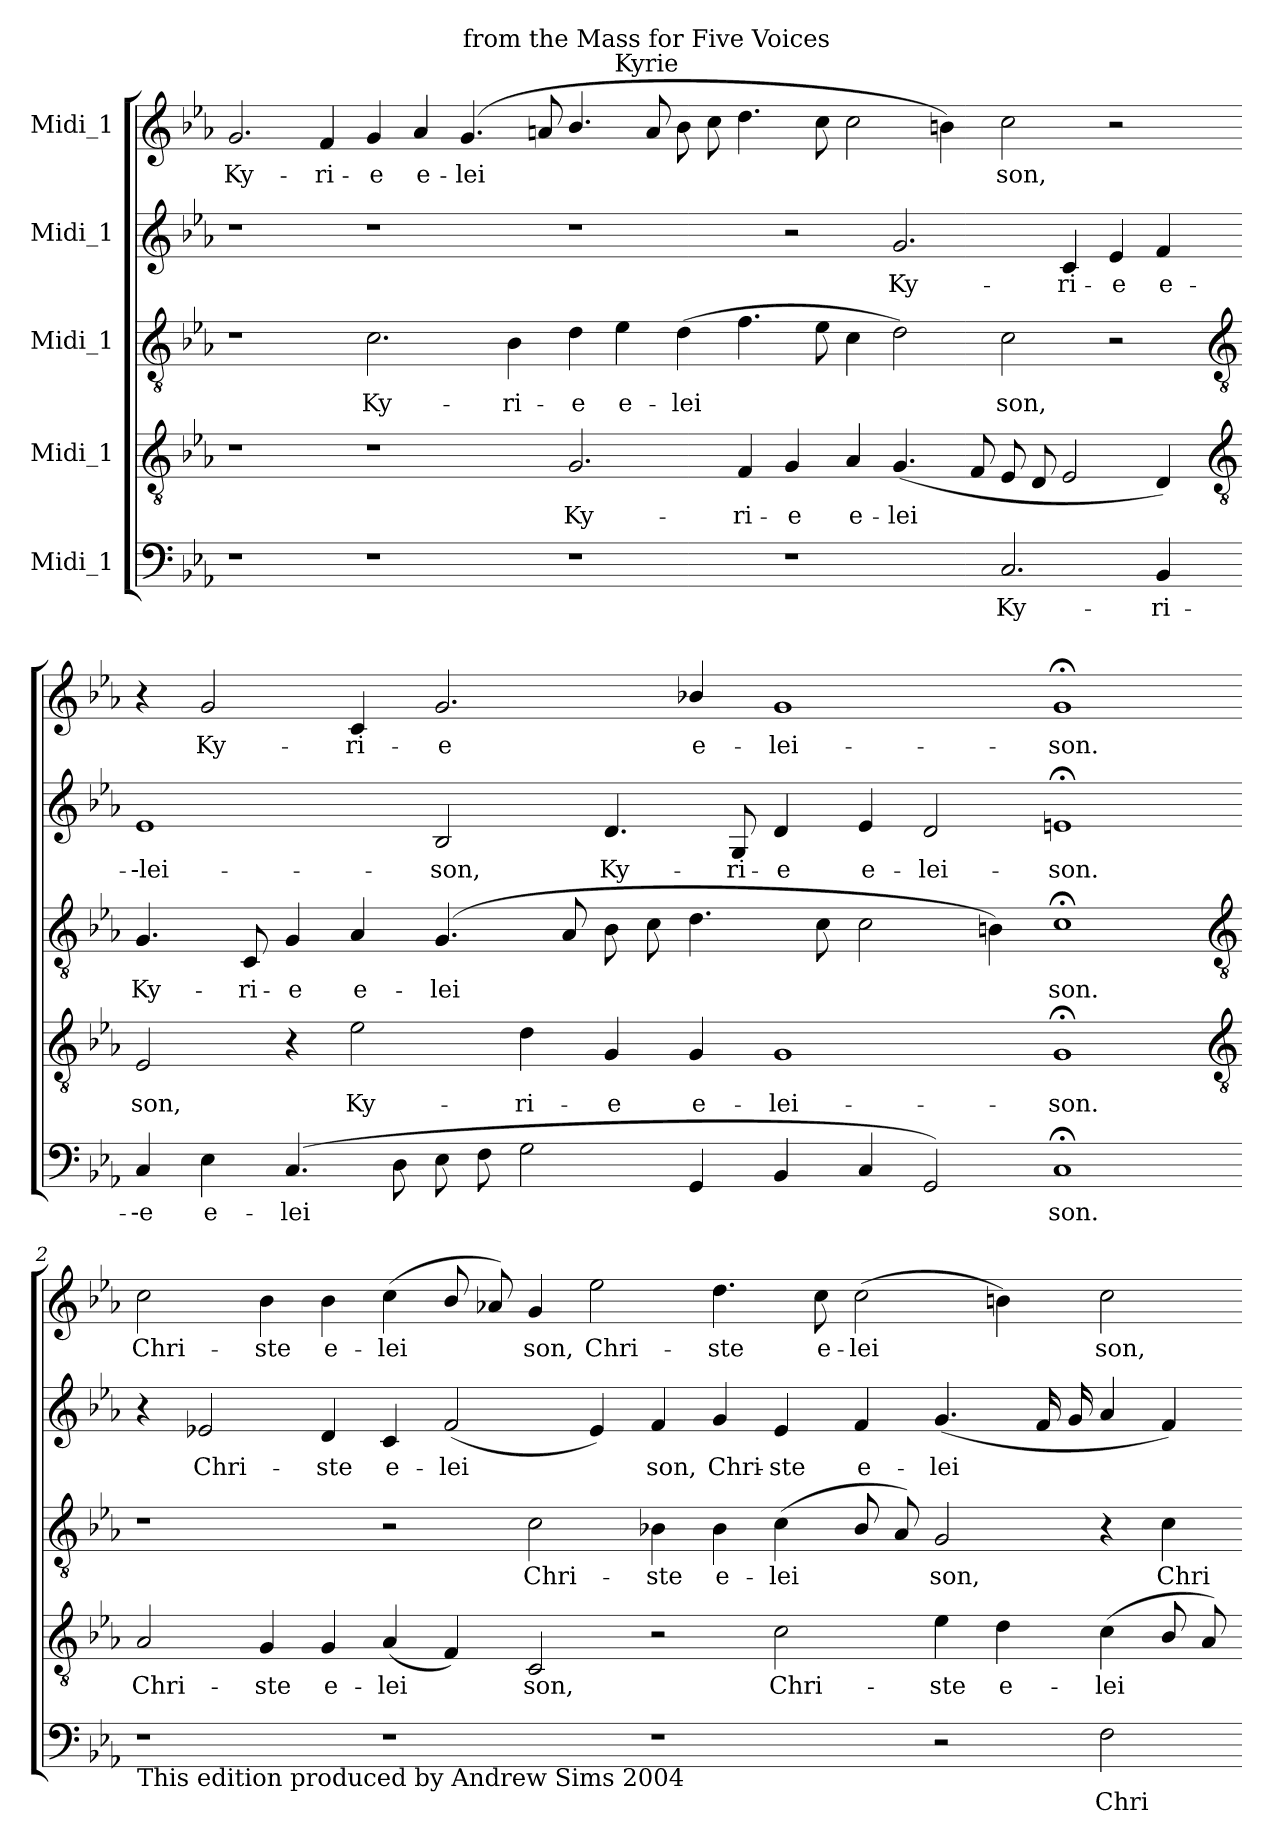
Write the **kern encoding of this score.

**kern	**text	**kern	**text	**kern	**text	**kern	**text	**kern	**text
*part5	*part5	*part4	*part4	*part3	*part3	*part2	*part2	*part1	*part1
*staff5	*staff5	*staff4	*staff4	*staff3	*staff3	*staff2	*staff2	*staff1	*staff1
*I"Midi_1	*	*I"Midi_1	*	*I"Midi_1	*	*I"Midi_1	*	*I"Midi_1	*
*clefF4	*	*clefGv2	*	*clefGv2	*	*clefG2	*	*clefG2	*
*k[b-e-a-]	*	*k[b-e-a-]	*	*k[b-e-a-]	*	*k[b-e-a-]	*	*k[b-e-a-]	*
*E-:	*	*E-:	*	*E-:	*	*E-:	*	*E-:	*
=	=	=	=	=	=	=	=	=	=
!	!	!	!	!	!	!	!	!	!LO:LY:b
1r	.	1r	.	1r	.	1r	.	2.g	Ky-
!	!	!	!	!	!	!	!	!	!LO:LY:b
.	.	.	.	.	.	.	.	4f	-ri-
!	!	!	!	!	!LO:LY:b	!	!	!	!LO:LY:b
1r	.	1r	.	2.c	Ky-	1r	.	4g	-e
!	!	!	!	!	!	!	!	!	!LO:LY:b
.	.	.	.	.	.	.	.	4a-	e-
!	!	!	!	!	!	!	!	!	!LO:LY:b
.	.	.	.	.	.	.	.	(<4.g	-lei
!	!	!	!	!	!LO:LY:b	!	!	!	!
.	.	.	.	4B-	-ri-	.	.	.	.
.	.	.	.	.	.	.	.	8an	.
!	!	!	!LO:LY:b	!	!LO:LY:b	!	!	!	!
1r	.	2.G	Ky-	4d	-e	1r	.	4.b-/	.
!	!	!	!	!	!LO:LY:b	!	!	!	!
.	.	.	.	4e-	e-	.	.	.	.
!	!	!	!	!	!	!	!	!LO:TX:a:cj:t=Kyrie	!
!	!	!	!	!	!	!	!	!LO:TX:a:cj:t=from the Mass for Five Voices	!
.	.	.	.	.	.	.	.	8a	.
!	!	!	!	!	!LO:LY:b	!	!	!	!
.	.	.	.	(>4d	-lei	.	.	8b-	.
.	.	.	.	.	.	.	.	8cc	.
!	!	!	!LO:LY:b	!	!	!	!	!	!
.	.	4F	-ri-	4.f	.	.	.	4.dd	.
!	!	!	!LO:LY:b	!	!	!	!	!	!
1r	.	4G	-e	.	.	2r	.	.	.
.	.	.	.	8e-	.	.	.	8cc	.
!	!	!	!LO:LY:b	!	!	!	!	!	!
.	.	4A-	e-	4c	.	.	.	2cc	.
!	!	!	!LO:LY:b	!	!	!	!LO:LY:b	!	!
.	.	(<4.G	-lei	2d)	.	2.g	Ky-	.	.
.	.	.	.	.	.	.	.	4bn)	.
.	.	8F	.	.	.	.	.	.	.
!	!LO:LY:b	!	!	!	!LO:LY:b	!	!	!	!LO:LY:b
2.C	Ky-	8E-	.	2c	son,	.	.	2cc	son,
.	.	8D	.	.	.	.	.	.	.
!	!	!	!	!	!	!	!LO:LY:b	!	!
.	.	2E-	.	.	.	4c	-ri-	.	.
!	!	!	!	!	!	!	!LO:LY:b	!	!
.	.	.	.	2r	.	4e-	-e	2r	.
!	!LO:LY:b	!	!	!	!	!	!LO:LY:b	!	!
4BB-	-ri-	4D)	.	.	.	4f	e-	.	.
!!LO:LB:g=z
=1-	=1-	=1-	=1-	=1-	=1-	=1-	=1-	=1-	=1-
*	*	*clefGv2	*	*clefGv2	*	*	*	*	*
!	!LO:LY:b	!	!LO:LY:b	!	!LO:LY:b	!	!LO:LY:b	!	!
4C	--e	2E-	-son,	4.G	Ky-	1e-	--lei-	4r	.
!	!LO:LY:b	!	!	!	!	!	!	!	!LO:LY:b
4E-	e-	.	.	.	.	.	.	2g	Ky-
!	!	!	!	!	!LO:LY:b	!	!	!	!
.	.	.	.	8C	-ri-	.	.	.	.
!	!LO:LY:b	!	!	!	!LO:LY:b	!	!	!	!
(<4.C	-lei	4r	.	4G	-e	.	.	.	.
!	!	!	!LO:LY:b	!	!LO:LY:b	!	!	!	!LO:LY:b
.	.	2e-	Ky-	4A-	e-	.	.	4c	-ri-
8D	.	.	.	.	.	.	.	.	.
!	!	!	!	!	!LO:LY:b	!	!LO:LY:b	!	!LO:LY:b
8E-	.	.	.	(>4.G	-lei	2B-	-son,	2.g	-e
8F	.	.	.	.	.	.	.	.	.
!	!	!	!LO:LY:b	!	!	!	!	!	!
2G	.	4d	-ri-	.	.	.	.	.	.
.	.	.	.	8A-	.	.	.	.	.
!	!	!	!LO:LY:b	!	!	!	!LO:LY:b	!	!
.	.	4G	-e	8B-	.	4.d	Ky-	.	.
.	.	.	.	8c	.	.	.	.	.
!	!	!	!LO:LY:b	!	!	!	!	!	!LO:LY:b
4GG	.	4G	e-	4.d	.	.	.	4b-/	e-
!	!	!	!	!	!	!	!LO:LY:b	!	!
.	.	.	.	.	.	8G	-ri-	.	.
!	!	!	!LO:LY:b	!	!	!	!LO:LY:b	!	!LO:LY:b
4BB-	.	1G	-lei-	.	.	4d	-e	1g	-lei-
.	.	.	.	8c	.	.	.	.	.
!	!	!	!	!	!	!	!LO:LY:b	!	!
4C	.	.	.	2c	.	4e-	e-	.	.
!	!	!	!	!	!	!	!LO:LY:b	!	!
2GG)	.	.	.	.	.	2d	-lei-	.	.
.	.	.	.	4Bn)	.	.	.	.	.
!	!LO:LY:b	!	!LO:LY:b	!	!LO:LY:b	!	!LO:LY:b	!	!LO:LY:b
1C;<	son.	1G;<	-son.	1c;<	son.	1en;<	-son.	1g;<	-son.
!!LO:LB:g=z
=2-	=2-	=2-	=2-	=2-	=2-	=2-	=2-	=2-	=2-
*	*	*clefGv2	*	*clefGv2	*	*	*	*	*
!LO:TX:b:t=This edition produced by Andrew Sims 2004	!	!	!	!	!	!	!	!	!
!	!	!	!LO:LY:b	!	!	!	!	!	!LO:LY:b
1r	.	2A-	Chri-	1r	.	4r	.	2cc	Chri-
!	!	!	!	!	!	!	!LO:LY:b	!	!
.	.	.	.	.	.	2e-	Chri-	.	.
!	!	!	!LO:LY:b	!	!	!	!	!	!LO:LY:b
.	.	4G	-ste	.	.	.	.	4b-	-ste
!	!	!	!LO:LY:b	!	!	!	!LO:LY:b	!	!LO:LY:b
.	.	4G	e-	.	.	4d	-ste	4b-	e-
!	!	!	!LO:LY:b	!	!	!	!LO:LY:b	!	!LO:LY:b
1r	.	(<4A-	-lei	2r	.	4c	e-	(<4cc	-lei
!	!	!	!	!	!	!	!LO:LY:b	!	!
.	.	4F)	.	.	.	(<2f	-lei	8b-/	.
.	.	.	.	.	.	.	.	8a-)	.
!	!	!	!LO:LY:b	!	!LO:LY:b	!	!	!	!LO:LY:b
.	.	2C	son,	2c	Chri-	.	.	4g	son,
!	!	!	!	!	!	!	!	!	!LO:LY:b
.	.	.	.	.	.	4e-)	.	2ee-	Chri-
!	!	!	!	!	!LO:LY:b	!	!LO:LY:b	!	!
1r	.	2r	.	4B-	-ste	4f	son,	.	.
!	!	!	!	!	!LO:LY:b	!	!LO:LY:b	!	!LO:LY:b
.	.	.	.	4B-	e-	4g	Chri-	4.dd	-ste
!	!	!	!LO:LY:b	!	!LO:LY:b	!	!LO:LY:b	!	!
.	.	2c	Chri-	(<4c	-lei	4e-	-ste	.	.
!	!	!	!	!	!	!	!	!	!LO:LY:b
.	.	.	.	.	.	.	.	8cc	e-
!	!	!	!	!	!	!	!LO:LY:b	!	!LO:LY:b
.	.	.	.	8B-/	.	4f	e-	(>2cc	-lei
.	.	.	.	8A-)	.	.	.	.	.
!	!	!	!LO:LY:b	!	!LO:LY:b	!	!LO:LY:b	!	!
2r	.	4e-	-ste	2G	son,	(<4.g	-lei	.	.
!	!	!	!LO:LY:b	!	!	!	!	!	!
.	.	4d	e-	.	.	.	.	4bn)	.
.	.	.	.	.	.	16f	.	.	.
.	.	.	.	.	.	16g	.	.	.
!	!LO:LY:b	!	!LO:LY:b	!	!	!	!	!	!LO:LY:b
2F	Chri-	(<4c	-lei	4r	.	4a-	.	2cc	son,
!	!	!	!	!	!LO:LY:b	!	!	!	!
.	.	8B-/	.	4c	Chri-	4f)	.	.	.
.	.	8A-)	.	.	.	.	.	.	.
=-	=-	=-	=-	=-	=-	=-	=-	=-	=-
*-	*-	*-	*-	*-	*-	*-	*-	*-	*-
